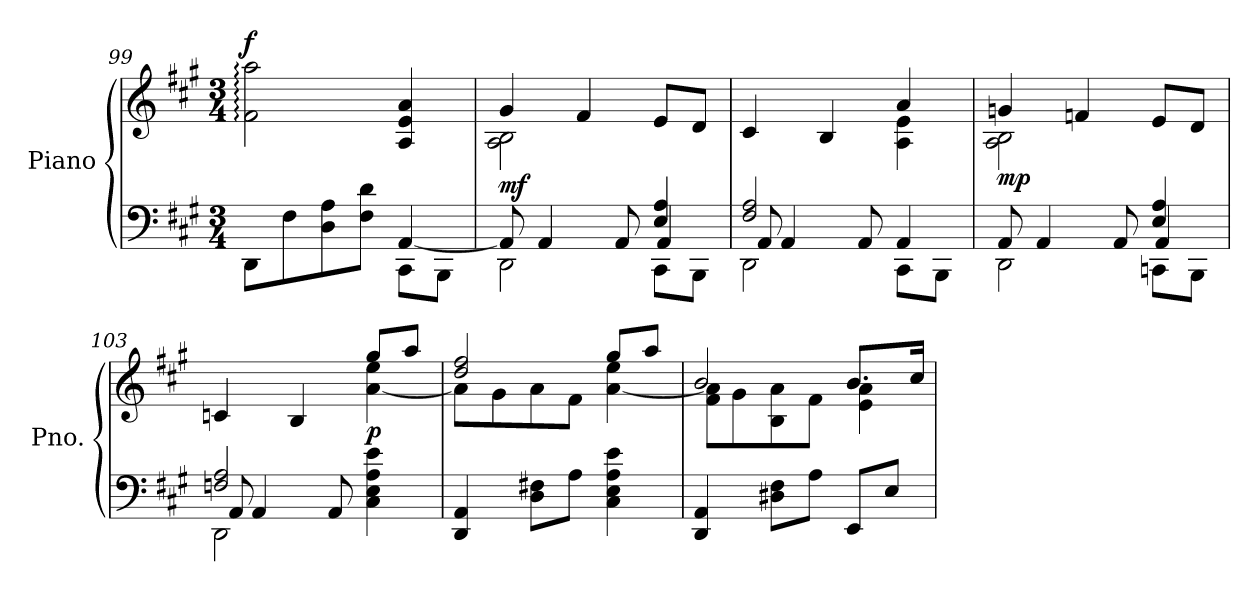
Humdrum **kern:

**kern	**kern	**dynam
*part1	*part1	*part1
*staff2	*staff1	*staff1/2
*I"Piano	*	*
*I'Pno.	*	*
*clefF4	*clefG2	*
*k[f#c#g#]	*k[f#c#g#]	*
*M3/4	*M3/4	*
*MM50	*MM50	*
=99	=99	=99
*^	*	*
!	!	!	!LO:DY:a
8DD\L	2ryy	2f#\: 2aa\:	f
8F#\	.	.	.
8D\ 8A\	.	.	.
8F#\ 8d\J	.	.	.
*	*	*MM65	*
8CC#\L	[4AA/	4A/ 4e/ 4a/	.
8BBB\J	.	.	.
*v	*v	*	*
=100	=100	=100
*	*MM72	*
*^	*^	*
*	*^	*	*	*
!	!	!	!	!	!LO:DY:b
2ryy	8AA/]	2DD\	4g#/	2A\ 2B\	mf
.	4AA/	.	.	.	.
.	.	.	4f#/	.	.
.	8AA/	.	.	.	.
4E/ 4A/	4AA/	8CC#\L	8e/L	4ryy	.
.	.	8BBB\J	8d/J	.	.
=101	=101	=101	=101	=101	=101
2F#/ 2A/	8AA/	2DD\	4c#/	2ryy	.
.	4AA/	.	.	.	.
.	.	.	4B/	.	.
.	8AA/	.	.	.	.
4ryy	4AA/	8CC#\L	4a/	4A\ 4e\	.
.	.	8BBB\J	.	.	.
!!LO:LB:g=z	!!
=102	=102	=102	=102	=102	=102
*	*	*	*MM64	*	*
!	!	!	!	!	!LO:DY:b
2ryy	8AA/	2DD\	4gn/	2A\ 2B\	mp
.	4AA/	.	.	.	.
.	.	.	4fn/	.	.
.	8AA/	.	.	.	.
4E/ 4A/	4AA/	8CCn\L	8e/L	4ryy	.
.	.	8BBB\J	8d/J	.	.
=103	=103	=103	=103	=103	=103
2Fn/ 2A/	8AA/	2DD\	4cn/	2ryy	.
.	4AA/	.	.	.	.
*	*	*	*MM30	*	*
.	.	.	4B/	.	.
.	8AA/	.	.	.	.
*	*	*	*MM64	*	*
!	!	!	!	!	!LO:DY:b
4ryy	4C#\ 4E\ 4A\ 4e\	4ryy	8gg#/L	[4a\ 4ee\	p
.	.	.	8aa/J	.	.
*v	*v	*v	*	*	*
=104	=104	=104	=104
4DD/ 4AA/	2dd/ 2ff#/	8a\L]	.
.	.	8g#\	.
8D\ 8F#X\L	.	8a\	.
8A\J	.	8f#\J	.
4C#\ 4E\ 4A\ 4e\	8gg#/L	[4a\ 4ee\	.
.	8aa/J	.	.
=105	=105	=105	=105
4DD/ 4AA/	2b/	8f#\ 8a\]L	.
.	.	8g#\	.
8D#X\ 8F#\L	.	8B\ 8a\	.
8A\J	.	8f#\J	.
8EE/L	8.b/L	4e\ 4a\	.
8E/J	.	.	.
.	16cc#/Jk	.	.
*	*v	*v	*
=	=	=
*-	*-	*-
